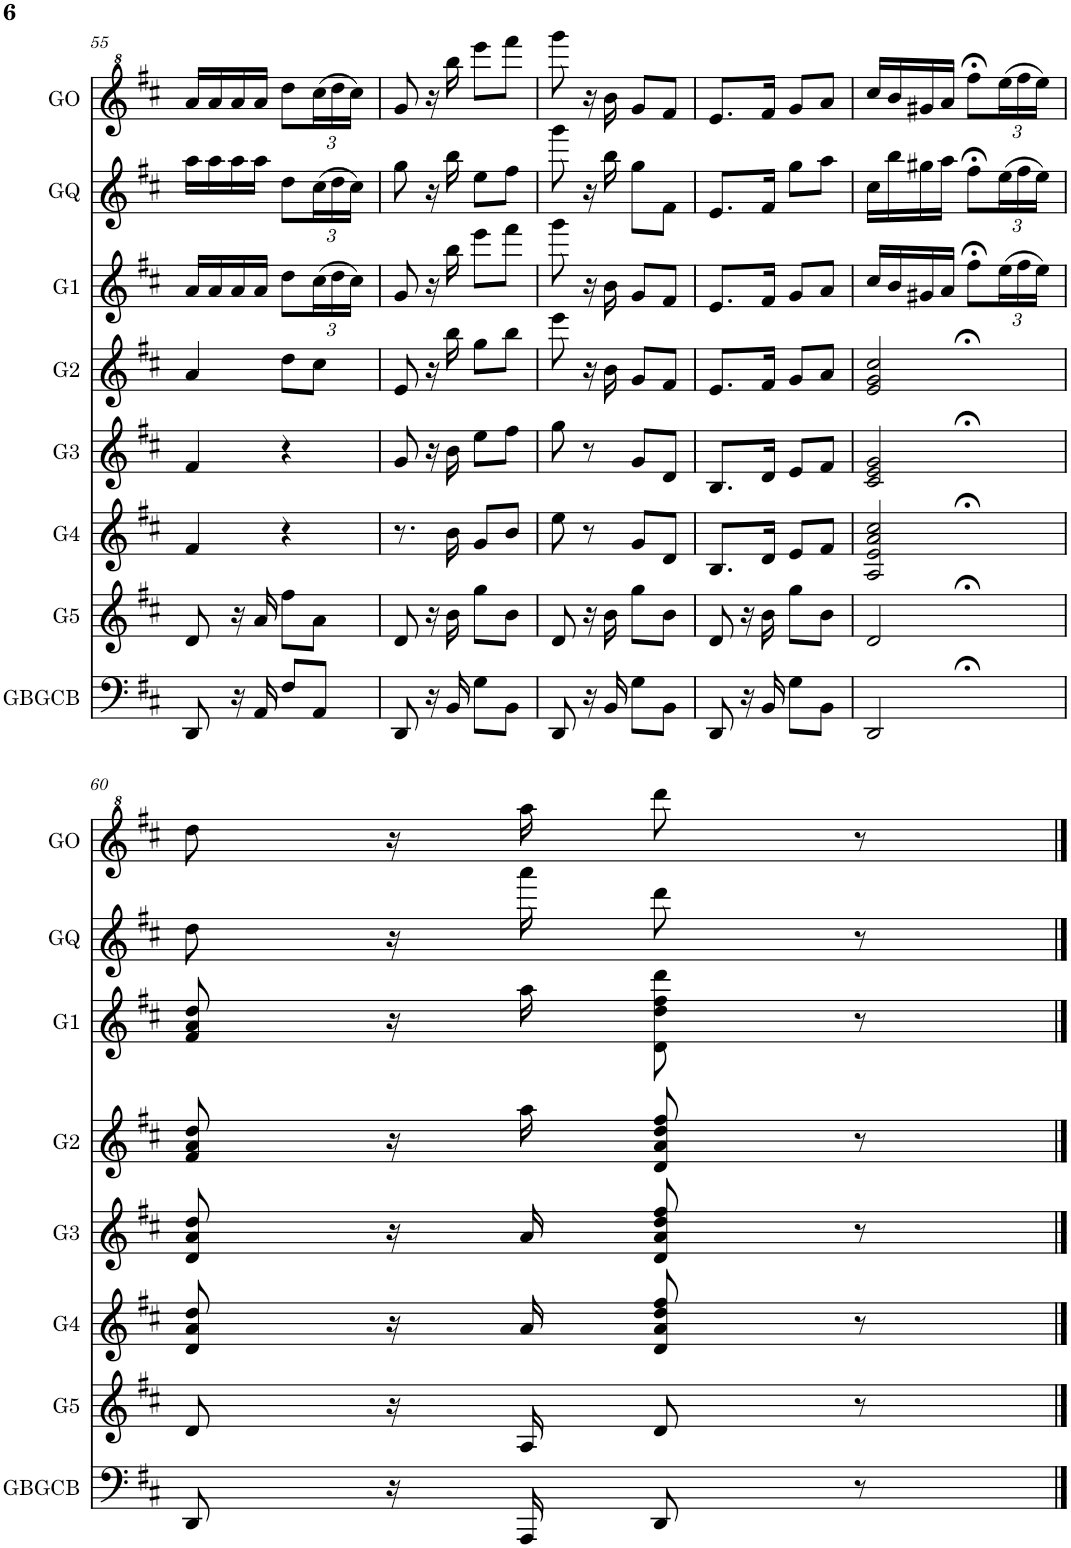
**kern	**kern	**kern	**kern	**kern	**kern	**kern	**kern
*part8	*part7	*part6	*part5	*part4	*part3	*part2	*part1
*staff8	*staff7	*staff6	*staff5	*staff4	*staff3	*staff2	*staff1
*I"GB-GCB	*I"G5	*I"G4	*I"G3	*I"G2	*I"G1	*I"GQ	*I"GO
*I'GBGCB	*I'G5	*I'G4	*I'G3	*I'G2	*I'G1	*I'GQ	*I'GO
!!LO:PB:g=z
*clefF4	*clefG2	*clefG2	*clefG2	*clefG2	*clefG2	*clefG2	*clefG^2
*Trd7c12	*Trd7c12	*Trd7c12	*Trd7c12	*Trd7c12	*Trd7c12	*Trd3c5	*Trd7c12
*k[f#c#]	*k[f#c#]	*k[f#c#]	*k[f#c#]	*k[f#c#]	*k[f#c#]	*k[f#c#]	*k[f#c#]
*M2/4	*M2/4	*M2/4	*M2/4	*M2/4	*M2/4	*M2/4	*M2/4
=55	=55	=55	=55	=55	=55	=55	=55
8DD/	8d/	4f#/	4f#/	4a/	16a/LL	16aa\LL	16aa/LL
.	.	.	.	.	16a/	16aa\	16aa/
16r	16r	.	.	.	16a/	16aa\	16aa/
16AA/	16a/	.	.	.	16a/JJ	16aa\JJ	16aa/JJ
8F#/L	8ff#\L	4r	4r	8dd\L	8dd\L	8dd\L	8ddd\L
*	*	*	*	*	*Xbrackettup	*Xbrackettup	*Xbrackettup
8AA/J	8a\J	.	.	8cc#\J	(24cc#\L	(24cc#\L	(24ccc#\L
.	.	.	.	.	24dd\	24dd\	24ddd\
.	.	.	.	.	24cc#\JJ)	24cc#\JJ)	24ccc#\JJ)
=56	=56	=56	=56	=56	=56	=56	=56
8DD/	8d/	8.r	8g/	8e/	8g/	8gg\	8gg/
16r	16r	.	16r	16r	16r	16r	16r
16BB/	16b\	16b\	16b\	16bb\	16bb\	16bb\	16bbb\
8G\L	8gg\L	8g/L	8ee\L	8gg\L	8eee\L	8ee\L	8eeee\L
8BB\J	8b\J	8b/J	8ff#\J	8bb\J	8fff#\J	8ff#\J	8ffff#\J
=57	=57	=57	=57	=57	=57	=57	=57
8DD/	8d/	8ee\	8gg\	8eee\	8ggg\	8ggg\	8gggg\
16r	16r	8r	8r	16r	16r	16r	16r
16BB/	16b\	.	.	16b\	16b\	16bb\	16bb\
8G\L	8gg\L	8g/L	8g/L	8g/L	8g/L	8gg\L	8gg/L
8BB\J	8b\J	8d/J	8d/J	8f#/J	8f#/J	8f#\J	8ff#/J
=58	=58	=58	=58	=58	=58	=58	=58
8DD/	8d/	8.B/L	8.B/L	8.e/L	8.e/L	8.e/L	8.ee/L
16r	16r	.	.	.	.	.	.
16BB/	16b\	16d/Jk	16d/Jk	16f#/Jk	16f#/Jk	16f#/Jk	16ff#/Jk
8G\L	8gg\L	8e/L	8e/L	8g/L	8g/L	8gg\L	8gg/L
8BB\J	8b\J	8f#/J	8f#/J	8a/J	8a/J	8aa\J	8aa/J
=59	=59	=59	=59	=59	=59	=59	=59
2DD/	2d/	2A/ 2e/ 2a/ 2cc#/	2c#/ 2e/ 2g/	2e/ 2g/ 2cc#/	16cc#/LL	16cc#\LL	16ccc#/LL
.	.	.	.	.	16b/	16bb\	16bb/
.	.	.	.	.	16g#X/	16gg#X\	16gg#X/
.	.	.	.	.	16a/JJ	16aa\JJ	16aa/JJ
.	.	.	.	.	8ff#;<\L	8ff#;<\L	8fff#;<\L
.	.	.	.	.	(24ee\L	(24ee\L	(24eee\L
.	.	.	.	.	24ff#\	24ff#\	24fff#\
.	.	.	.	.	24ee\JJ)	24ee\JJ)	24eee\JJ)
!!LO:LB:g=z
=60	=60	=60	=60	=60	=60	=60	=60
8DD/	8d/	8d/ 8a/ 8dd/	8d/ 8a/ 8dd/	8f#/ 8a/ 8dd/	8f#/ 8a/ 8dd/	8dd\	8ddd\
16r	16r	16r	16r	16r	16r	16r	16r
16AAA/	16A/	16a/	16a/	16aa\	16aa\	16aaa\	16aaa\
8DD/	8d/	8d/ 8a/ 8dd/ 8ff#/	8d/ 8a/ 8dd/ 8ff#/	8d/ 8a/ 8dd/ 8ff#/	8d\ 8dd\ 8ff#\ 8ddd\	8ddd\	8dddd\
8r	8r	8r	8r	8r	8r	8r	8r
==	==	==	==	==	==	==	==
*-	*-	*-	*-	*-	*-	*-	*-
